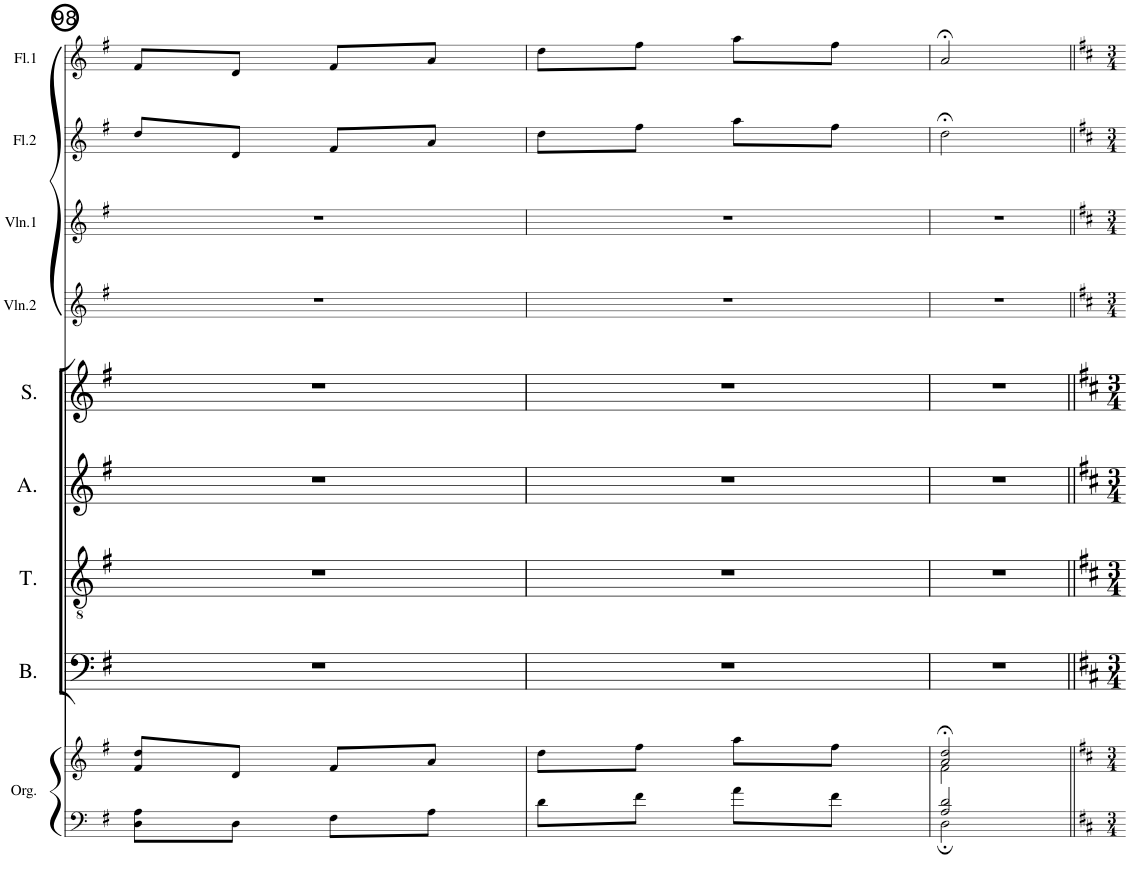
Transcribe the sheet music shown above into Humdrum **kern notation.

**kern	**kern	**kern	**kern	**kern	**kern	**kern	**kern	**kern	**kern
*part9	*part9	*part8	*part7	*part6	*part5	*part4	*part3	*part2	*part1
*staff10	*staff9	*staff8	*staff7	*staff6	*staff5	*staff4	*staff3	*staff2	*staff1
*I"Orgue	*	*I"Bass	*I"Ténor	*I"Alto	*I"Soprano	*I"Violon 2	*I"Violon 1	*I"Flûte 2	*I"Flûte 1
*I'Org.	*	*I'B.	*I'T.	*I'A.	*I'S.	*I'Vln.2	*I'Vln.1	*I'Fl.2	*I'Fl.1
!!LO:PB:g=z
*clefF4	*clefG2	*clefF4	*clefGv2	*clefG2	*clefG2	*clefG2	*clefG2	*clefG2	*clefG2
*k[f#]	*k[f#]	*k[f#]	*k[f#]	*k[f#]	*k[f#]	*k[f#]	*k[f#]	*k[f#]	*k[f#]
*M2/4	*M2/4	*M2/4	*M2/4	*M2/4	*M2/4	*M2/4	*M2/4	*M2/4	*M2/4
=98	=98	=98	=98	=98	=98	=98	=98	=98	=98
8D\ 8A\L	8f#/ 8dd/L	2r	2r	2r	2r	2r	2r	8dd/L	8f#/L
8D\J	8d/J	.	.	.	.	.	.	8d/J	8d/J
8F#\L	8f#/L	.	.	.	.	.	.	8f#/L	8f#/L
8A\J	8a/J	.	.	.	.	.	.	8a/J	8a/J
=99	=99	=99	=99	=99	=99	=99	=99	=99	=99
8d\L	8dd\L	2r	2r	2r	2r	2r	2r	8dd\L	8dd\L
8f#\J	8ff#\J	.	.	.	.	.	.	8ff#\J	8ff#\J
8a\L	8aa\L	.	.	.	.	.	.	8aa\L	8aa\L
8f#\J	8ff#\J	.	.	.	.	.	.	8ff#\J	8ff#\J
=100	=100	=100	=100	=100	=100	=100	=100	=100	=100
*^	*^	*	*	*	*	*	*	*	*
2A/; 2d/;	2D\	2a/;< 2dd/;<	2f#\	2r	2r	2r	2r	2r	2r	2dd;<\	2a;</
*v	*v	*	*	*	*	*	*	*	*	*	*
*	*v	*v	*	*	*	*	*	*	*	*
=||	=||	=||	=||	=||	=||	=||	=||	=||	=||
*-	*-	*-	*-	*-	*-	*-	*-	*-	*-
